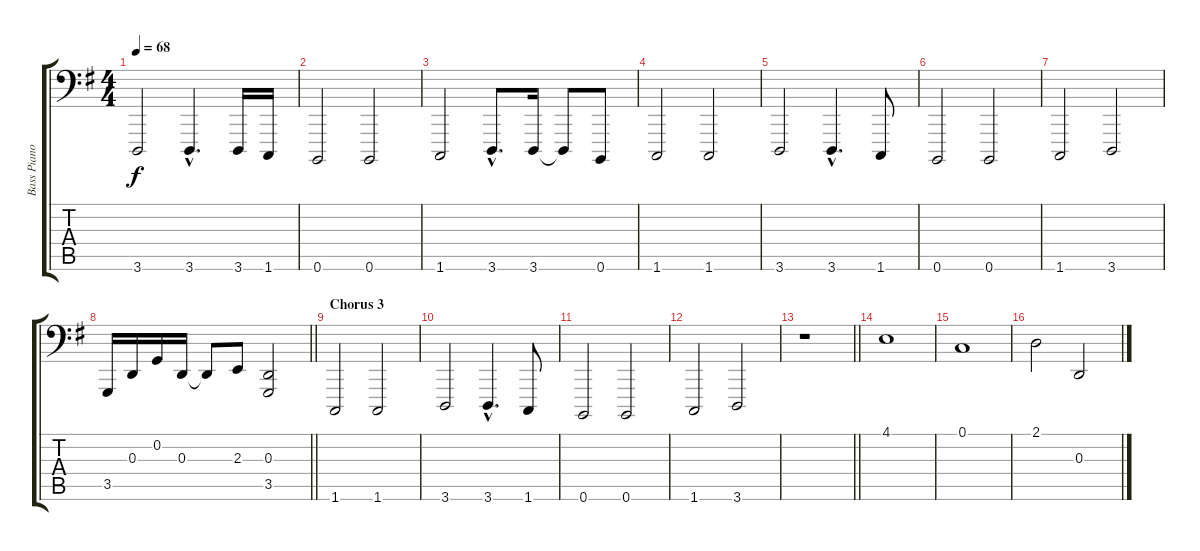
\track ("Bass Piano" "Bass Piano") {instrument acousticgrandpiano}
\staff {score tabs}
\tuning (C3 G2 D2 A1 E1 B0) {hide}
\ts (4 4)
\tempo 68
\clef f4
\ks g
3.6.2{dy f} 3.6{hac}.4{d} 3.6.16 1.6.16 |
0.6.2 0.6.2 |
1.6.2 3.6{hac}.8{d} 3.6.16 3.6{t}.8 0.6.8 |
1.6.2 1.6.2 |
3.6.2 3.6{hac}.4{d} 1.6.8 |
0.6.2 0.6.2 |
1.6.2 3.6.2 |
\barLineRight lightlight
3.5.16 0.3.16 0.2.16 0.3.16 0.3{t}.8 2.3.8 (0.3 3.5).2 |
\section ("" "Chorus 3")
1.6.2 1.6.2 |
3.6.2 3.6{hac}.4{d} 1.6.8 |
0.6.2 0.6.2 |
1.6.2 3.6.2 |
\barLineRight lightlight
r.1 |
4.1.1 |
0.1.1 |
2.1.2 0.3.2
